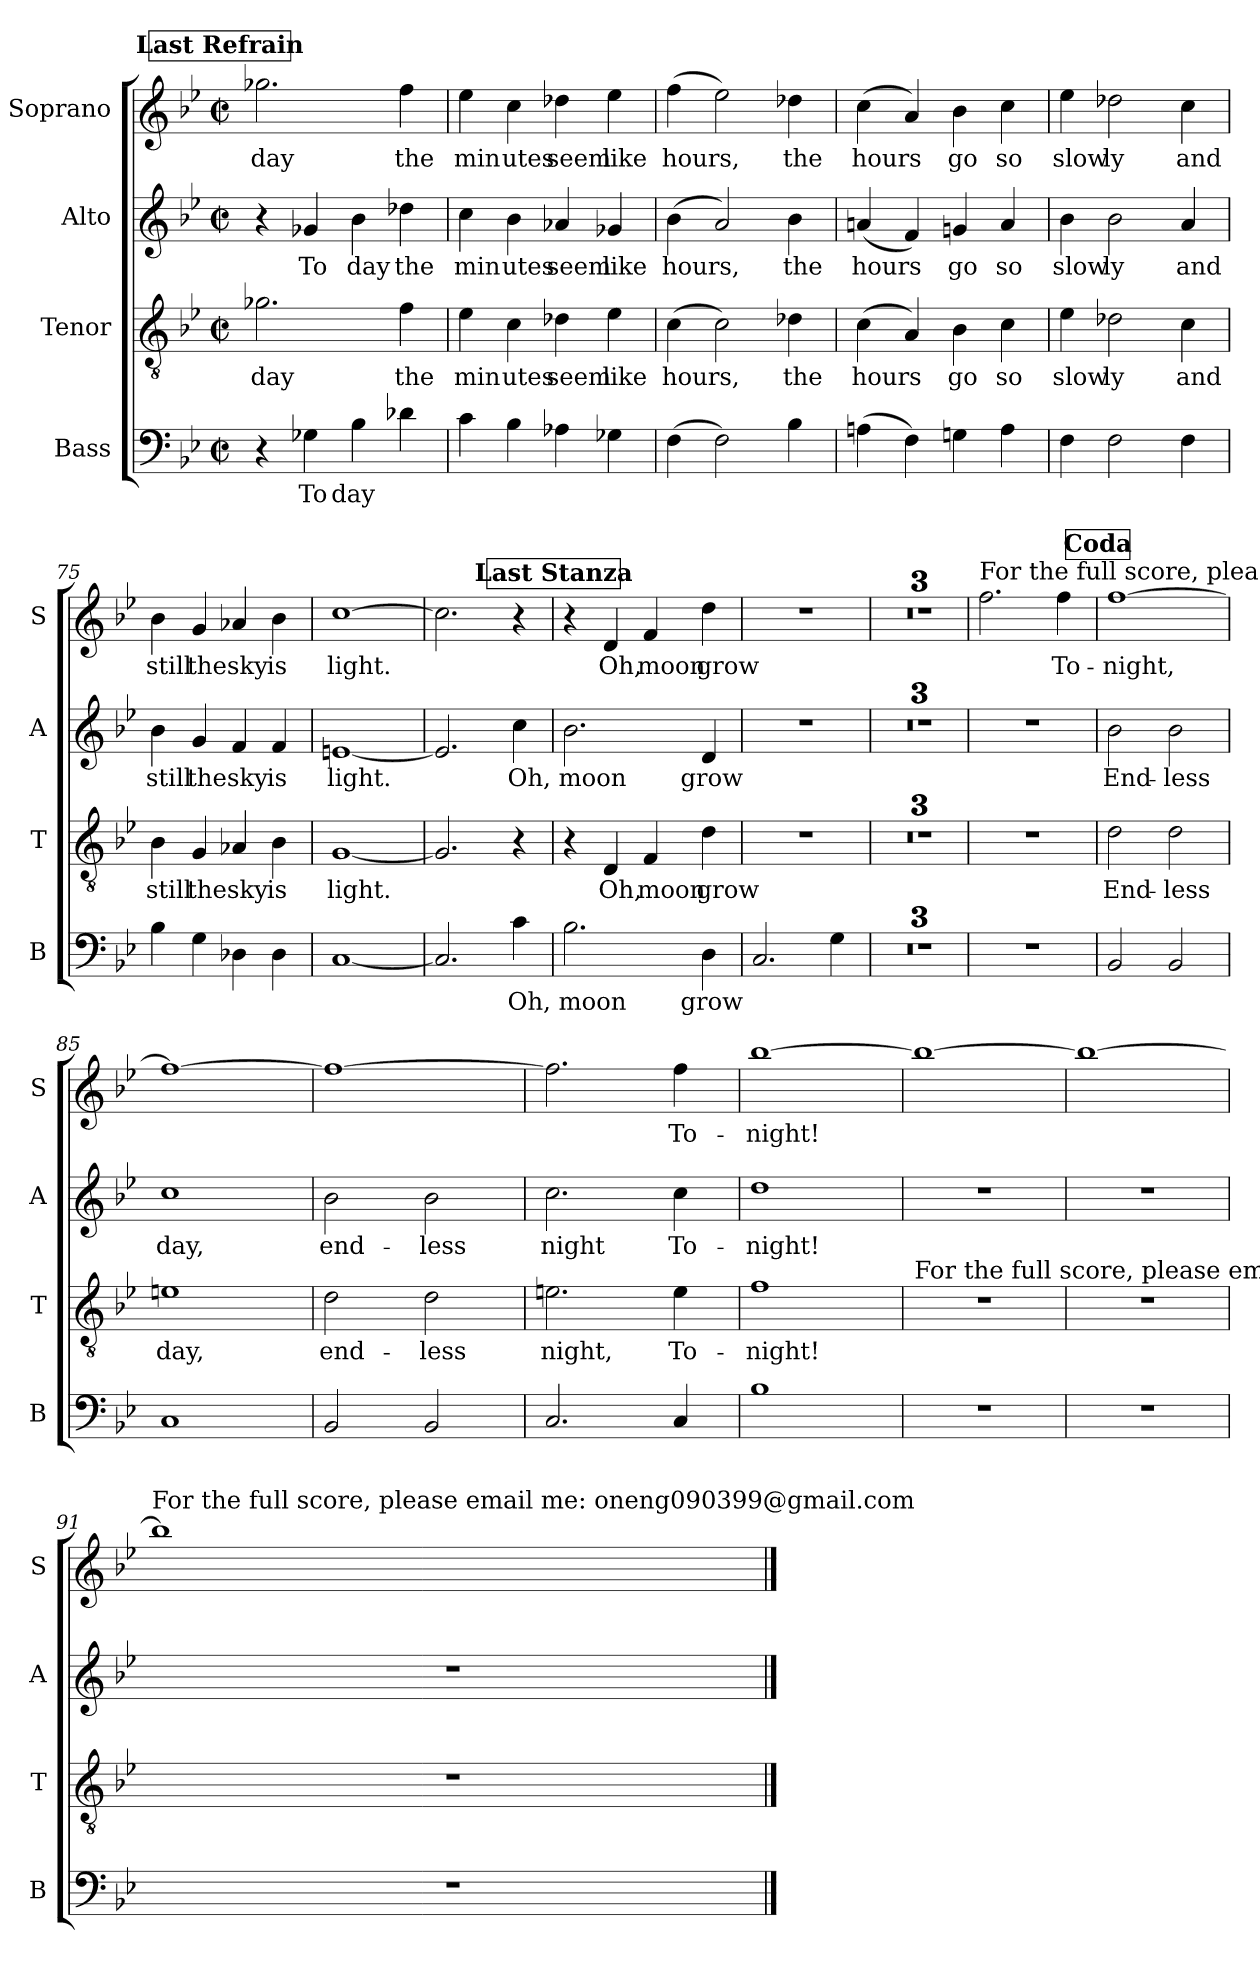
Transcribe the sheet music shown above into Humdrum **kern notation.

**kern	**text	**kern	**text	**kern	**text	**kern	**text
*part4	*part4	*part3	*part3	*part2	*part2	*part1	*part1
*staff4	*staff4	*staff3	*staff3	*staff2	*staff2	*staff1	*staff1
*I"Bass	*	*I"Tenor	*	*I"Alto	*	*I"Soprano	*
*I'B	*	*I'T	*	*I'A	*	*I'S	*
!!LO:LB:g=z
*clefF4	*	*clefGv2	*	*clefG2	*	*clefG2	*
*k[b-e-]	*	*k[b-e-]	*	*k[b-e-]	*	*k[b-e-]	*
*B-:	*	*B-:	*	*B-:	*	*B-:	*
*M2/2	*	*M2/2	*	*M2/2	*	*M2/2	*
*met(c|)	*	*met(c|)	*	*met(c|)	*	*met(c|)	*
!!LO:REH:place=s1:a:B:fs=14:t=Last Refrain
=70	=70	=70	=70	=70	=70	=70	=70
!	!	!	!LO:LY:b	!	!	!	!LO:LY:b
4r	.	2.g-X\	day	4r	.	2.gg-X\	day
!	!LO:LY:b	!	!	!	!LO:LY:b	!	!
4G-X\	To	.	.	4g-X/	To	.	.
!	!LO:LY:b	!	!	!	!LO:LY:b	!	!
4B-\	day	.	.	4b-\	day	.	.
!	!	!	!LO:LY:b	!	!LO:LY:b	!	!LO:LY:b
4d-X\	.	4f\	the	4dd-X\	the	4ff\	the
=71	=71	=71	=71	=71	=71	=71	=71
!	!	!	!LO:LY:b	!	!LO:LY:b	!	!LO:LY:b
4c\	.	4e-\	min	4cc\	min	4ee-\	min
!	!	!	!LO:LY:b	!	!LO:LY:b	!	!LO:LY:b
4B-\	.	4c\	utes	4b-\	utes	4cc\	utes
!	!	!	!LO:LY:b	!	!LO:LY:b	!	!LO:LY:b
4A-X\	.	4d-X\	seem	4a-X/	seem	4dd-X\	seem
!	!	!	!LO:LY:b	!	!LO:LY:b	!	!LO:LY:b
4G-X\	.	4e-\	like	4g-X/	like	4ee-\	like
=72	=72	=72	=72	=72	=72	=72	=72
!	!	!	!LO:LY:b	!	!LO:LY:b	!	!LO:LY:b
(>4F\	.	(>4c\	hours,	(>4b-\	hours,	(>4ff\	hours,
2F\)	.	2c\)	.	2a/)	.	2ee-\)	.
!	!	!	!LO:LY:b	!	!LO:LY:b	!	!LO:LY:b
4B-\	.	4d-X\	the	4b-\	the	4dd-X\	the
=73	=73	=73	=73	=73	=73	=73	=73
!	!	!	!LO:LY:b	!	!LO:LY:b	!	!LO:LY:b
(>4An\	.	(>4c\	hours	(4an/	hours	(>4cc\	hours
4F\)	.	4A/)	.	4f/)	.	4a/)	.
!	!	!	!LO:LY:b	!	!LO:LY:b	!	!LO:LY:b
4Gn\	.	4B-\	go	4gn/	go	4b-\	go
!	!	!	!LO:LY:b	!	!LO:LY:b	!	!LO:LY:b
4A\	.	4c\	so	4a/	so	4cc\	so
!!LO:PB:g=z
=74	=74	=74	=74	=74	=74	=74	=74
!	!	!	!LO:LY:b	!	!LO:LY:b	!	!LO:LY:b
4F\	.	4e-\	slow	4b-\	slow	4ee-\	slow
!	!	!	!LO:LY:b	!	!LO:LY:b	!	!LO:LY:b
2F\	.	2d-X\	ly	2b-\	ly	2dd-X\	ly
!	!	!	!LO:LY:b	!	!LO:LY:b	!	!LO:LY:b
4F\	.	4c\	and	4a/	and	4cc\	and
=75	=75	=75	=75	=75	=75	=75	=75
!	!	!	!LO:LY:b	!	!LO:LY:b	!	!LO:LY:b
4B-\	.	4B-\	still	4b-\	still	4b-\	still
!	!	!	!LO:LY:b	!	!LO:LY:b	!	!LO:LY:b
4G\	.	4G/	the	4g/	the	4g/	the
!	!	!	!LO:LY:b	!	!LO:LY:b	!	!LO:LY:b
4D-X\	.	4A-X/	sky	4f/	sky	4a-X/	sky
!	!	!	!LO:LY:b	!	!LO:LY:b	!	!LO:LY:b
4D-\	.	4B-\	is	4f/	is	4b-\	is
=76	=76	=76	=76	=76	=76	=76	=76
!	!	!	!LO:LY:b	!	!LO:LY:b	!	!LO:LY:b
[1C	.	[1G	light.	[1en	light.	[1cc	light.
=77	=77	=77	=77	=77	=77	=77	=77
2.C/]	.	2.G/]	.	2.e/]	.	2.cc\]	.
!	!LO:LY:b	!	!	!	!LO:LY:b	!	!
4c\	Oh,	4r	.	4cc\	Oh,	4r	.
!!LO:REH:place=s1:a:B:fs=14:t=Last Stanza
=78	=78	=78	=78	=78	=78	=78	=78
!	!LO:LY:b	!	!	!	!LO:LY:b	!	!
2.B-\	moon	4r	.	2.b-\	moon	4r	.
!	!	!	!LO:LY:b	!	!	!	!LO:LY:b
.	.	4D/	Oh,	.	.	4d/	Oh,
!	!	!	!LO:LY:b	!	!	!	!LO:LY:b
.	.	4F/	moon	.	.	4f/	moon
!	!LO:LY:b	!	!LO:LY:b	!	!LO:LY:b	!	!LO:LY:b
4D\	grow	4d\	grow	4d/	grow	4dd\	grow
=79	=79	=79	=79	=79	=79	=79	=79
2.C/	.	1r	.	1r	.	1r	.
4G\	.	.	.	.	.	.	.
!!LO:LB:g=z
=80	=80	=80	=80	=80	=80	=80	=80
1r	.	1r	.	1r	.	1r	.
=81	=81	=81	=81	=81	=81	=81	=81
1r	.	1r	.	1r	.	1r	.
=82	=82	=82	=82	=82	=82	=82	=82
1r	.	1r	.	1r	.	1r	.
=83	=83	=83	=83	=83	=83	=83	=83
!	!	!	!	!	!	!LO:TX:a:t=For the full score, please email me&colon; oneng090399@gmail.com	!
1r	.	1r	.	1r	.	2.ff\	.
!	!	!	!	!	!	!	!LO:LY:b
.	.	.	.	.	.	4ff\	To-
!!LO:REH:place=s1:a:B:fs=14:t=Coda
=84	=84	=84	=84	=84	=84	=84	=84
!	!	!	!LO:LY:b	!	!LO:LY:b	!	!LO:LY:b
2BB-/	.	2d\	End-	2b-\	End-	[1ff	-night,
!	!	!	!LO:LY:b	!	!LO:LY:b	!	!
2BB-/	.	2d\	-less	2b-\	-less	.	.
=85	=85	=85	=85	=85	=85	=85	=85
!	!	!	!LO:LY:b	!	!LO:LY:b	!	!
1C	.	1en	day,	1cc	day,	1ff_	.
=86	=86	=86	=86	=86	=86	=86	=86
!	!	!	!LO:LY:b	!	!LO:LY:b	!	!
2BB-/	.	2d\	end-	2b-\	end-	1ff_	.
!	!	!	!LO:LY:b	!	!LO:LY:b	!	!
2BB-/	.	2d\	-less	2b-\	-less	.	.
=87	=87	=87	=87	=87	=87	=87	=87
!	!	!	!LO:LY:b	!	!LO:LY:b	!	!
2.C/	.	2.en\	night,	2.cc\	night	2.ff\]	.
!	!	!	!LO:LY:b	!	!LO:LY:b	!	!LO:LY:b
4C/	.	4e\	To-	4cc\	To-	4ff\	To-
=88	=88	=88	=88	=88	=88	=88	=88
!	!	!	!LO:LY:b	!	!LO:LY:b	!	!LO:LY:b
1B-	.	1f	-night!	1dd	-night!	[1bb-	-night!
=89	=89	=89	=89	=89	=89	=89	=89
!	!	!LO:TX:a:t=For the full score, please email me&colon; oneng090399@gmail.com	!	!	!	!	!
1r	.	1r	.	1r	.	1bb-_	.
=90	=90	=90	=90	=90	=90	=90	=90
1r	.	1r	.	1r	.	1bb-_	.
=91	=91	=91	=91	=91	=91	=91	=91
!	!	!	!	!	!	!LO:TX:a:t=For the full score, please email me&colon; oneng090399@gmail.com	!
1r	.	1r	.	1r	.	1bb-]	.
==	==	==	==	==	==	==	==
*-	*-	*-	*-	*-	*-	*-	*-
